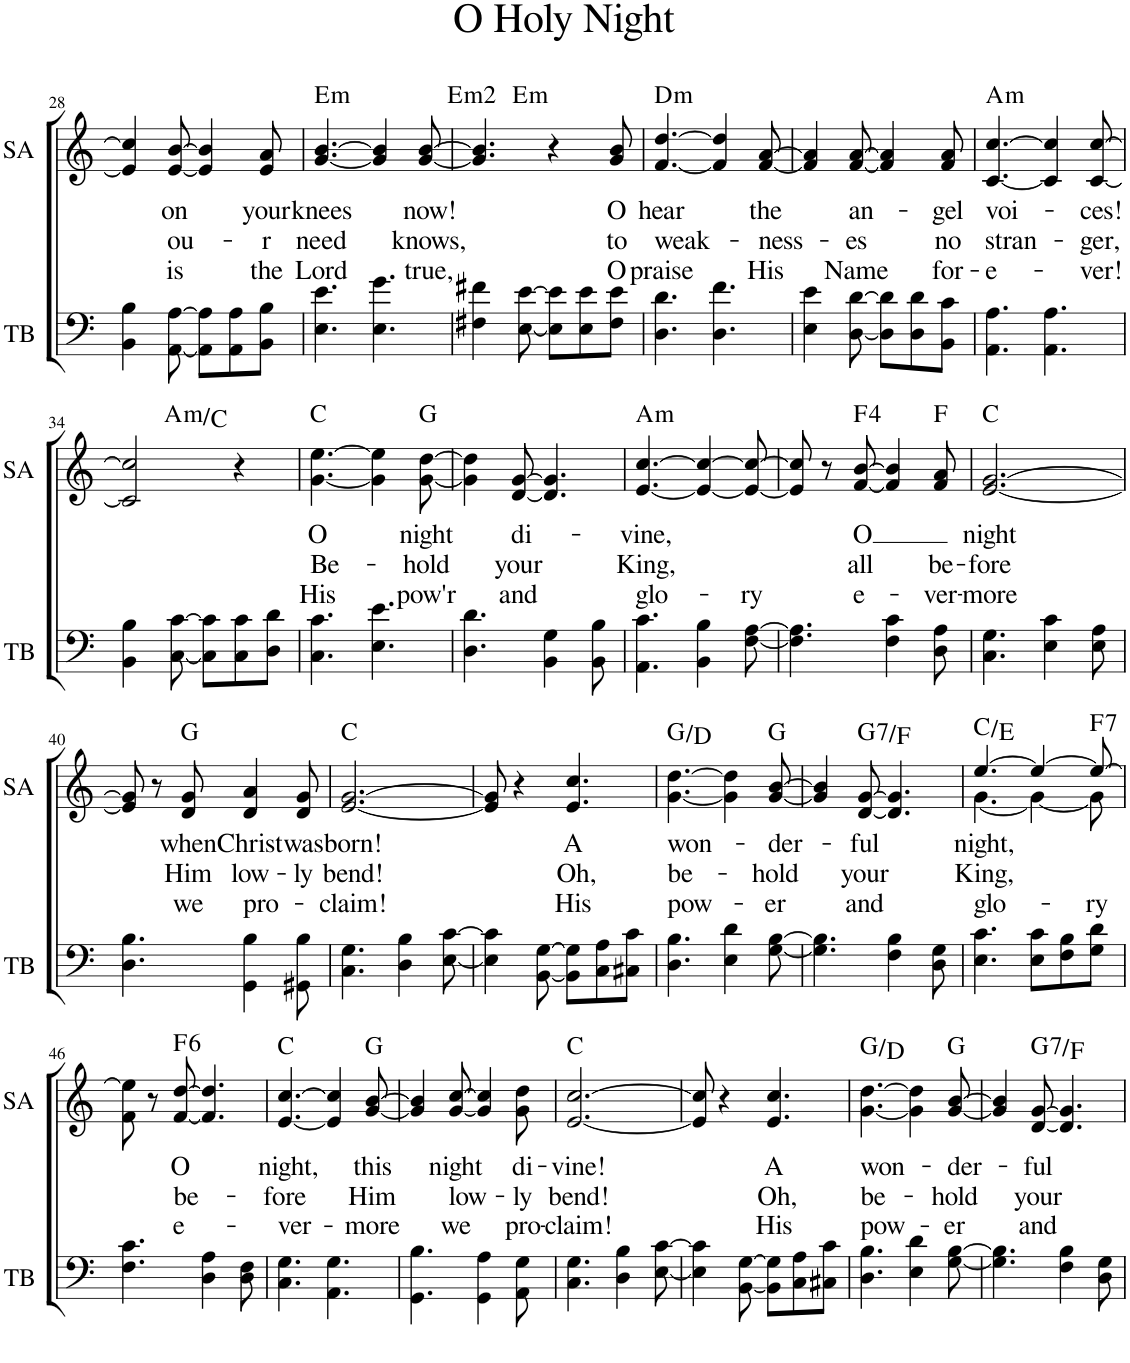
**kern	**kern	**text	**text	**text	**harte
*part2	*part1	*part1	*part1	*part1	*part1
*staff2	*staff1	*staff1	*staff1	*staff1	*
*I"Tenor &amp; Bass	*I"Soprano &amp; Alto	*	*	*	*
*I'TB	*I'SA	*	*	*	*
!!LO:PB:g=z
*clefF4	*clefG2	*	*	*	*
*k[]	*k[]	*	*	*	*
*M6/8	*M6/8	*	*	*	*
=28	=28	=28	=28	=28	=28
4BB\ 4B\	4e/] 4cc/]	.	.	.	.
!	!	!LO:LY:b	!LO:LY:b	!LO:LY:b	!
[8AA\ [8A\	[8e/ [8b/	on	ou-	is	.
8AA\] 8A\]L	4e/] 4b/]	.	.	.	.
8AA\ 8A\	.	.	.	.	.
!	!	!LO:LY:b	!LO:LY:b	!LO:LY:b	!
8BB\ 8B\J	8e/ 8a/	your	-r	the	.
=29	=29	=29	=29	=29	=29
!	!	!LO:LY:b	!LO:LY:b	!LO:LY:b	!LO:H:kt=m
4.E\ 4.e\	[4.g/ [4.b/	knees	need	Lord	E:min
4.E\ 4.g\	4g/] 4b/]	.	.	.	.
!	!	!LO:LY:b	!LO:LY:b	!LO:LY:b	!
.	[8g/ [8b/	now!	knows,	true,	.
=30	=30	=30	=30	=30	=30
!	!	!	!	!	!LO:H:kt=m
4F#X\ 4f#X\	4.g/] 4.b/]	.	.	.	E:min(2)
[8E\ [8e\	.	.	.	.	.
!	!	!	!	!	!LO:H:kt=m
8E\] 8e\]L	4r	.	.	.	E:min
8E\ 8e\	.	.	.	.	.
!	!	!LO:LY:b	!LO:LY:b	!LO:LY:b	!
8F#\ 8e\J	8g/ 8b/	O	to	O	.
=31	=31	=31	=31	=31	=31
!	!	!LO:LY:b	!LO:LY:b	!LO:LY:b	!LO:H:kt=m
4.D\ 4.d\	[4.f/ [4.dd/	hear	weak-	praise	D:min
4.D\ 4.f\	4f/] 4dd/]	.	.	.	.
!	!	!LO:LY:b	!LO:LY:b	!LO:LY:b	!
.	[8f/ [8a/	the	-ness-	His	.
=32	=32	=32	=32	=32	=32
4E\ 4e\	4f/] 4a/]	.	.	.	.
!	!	!LO:LY:b	!LO:LY:b	!LO:LY:b	!
[8D\ [8d\	[8f/ [8a/	an-	-es	Name	.
8D\] 8d\]L	4f/] 4a/]	.	.	.	.
8D\ 8d\	.	.	.	.	.
!	!	!LO:LY:b	!LO:LY:b	!LO:LY:b	!
8BB\ 8c\J	8f/ 8a/	-gel	no	for-	.
=33	=33	=33	=33	=33	=33
!	!	!LO:LY:b	!LO:LY:b	!LO:LY:b	!LO:H:kt=m
4.AA\ 4.A\	[4.c/ [4.cc/	voi-	stran-	-e-	A:min
4.AA\ 4.A\	4c/] 4cc/]	.	.	.	.
!	!	!LO:LY:b	!LO:LY:b	!LO:LY:b	!
.	[8c/ [8cc/	-ces!	-ger,	-ver!	.
!!LO:LB:g=z
=34	=34	=34	=34	=34	=34
*	*^	*	*	*	*
4BB\ 4B\	2c/] 2cc/]	4.ryy	.	.	.	.
[8C\ [8c\	.	.	.	.	.	.
!	!	!	!	!	!	!LO:H:kt=m
8C\] 8c\]L	.	4.ryy	.	.	.	A:min/b3
8C\ 8c\	4r	.	.	.	.	.
8D\ 8d\J	.	.	.	.	.	.
=35	=35	=35	=35	=35	=35	=35
!	!	!	!LO:LY:b	!LO:LY:b	!LO:LY:b	!
*	*v	*v	*	*	*	*
4.C\ 4.c\	[4.g\ [4.ee\	O	Be-	His	C:maj
4.E\ 4.e\	4g\] 4ee\]	.	.	.	.
!	!	!LO:LY:b	!LO:LY:b	!LO:LY:b	!
.	[8g\ [8dd\	night	-hold	pow'r	G:maj
=36	=36	=36	=36	=36	=36
4.D\ 4.d\	4g\] 4dd\]	.	.	.	.
!	!	!LO:LY:b	!LO:LY:b	!LO:LY:b	!
.	[8d/ [8g/	di-	your	and	.
4BB\ 4G\	4.d/] 4.g/]	.	.	.	.
8BB\ 8B\	.	.	.	.	.
=37	=37	=37	=37	=37	=37
!	!	!LO:LY:b	!LO:LY:b	!LO:LY:b	!LO:H:kt=m
4.AA\ 4.c\	[4.e/ [4.cc/	-vine,	King,	glo-	A:min
4BB\ 4B\	4e/_ 4cc/_	.	.	.	.
!	!	!	!	!LO:LY:b	!
[8F\ [8A\	8e/_ 8cc/_	.	.	-ry	.
=38	=38	=38	=38	=38	=38
4.F\] 4.A\]	8e/] 8cc/]	.	.	.	.
.	8r	.	.	.	.
!	!	!LO:LY:b	!LO:LY:b	!LO:LY:b	!
.	[8f/ [8bn/	O	all	e-	F:maj(4)
4F\ 4c\	4f/] 4b/]	.	.	.	.
!	!	!	!LO:LY:b	!LO:LY:b	!
8D\ 8A\	8f/ 8a/	.	be-	-ver-	F:maj
=39	=39	=39	=39	=39	=39
!	!	!LO:LY:b	!LO:LY:b	!LO:LY:b	!
4.C\ 4.G\	[2.e/ [2.g/	night	-fore	-more	C:maj
4E\ 4c\	.	.	.	.	.
8E\ 8A\	.	.	.	.	.
!!LO:LB:g=z
=40	=40	=40	=40	=40	=40
4.D\ 4.B\	8e/] 8g/]	.	.	.	.
.	8r	.	.	.	.
!	!	!LO:LY:b	!LO:LY:b	!LO:LY:b	!
.	8d/ 8g/	when	Him	we	G:maj
!	!	!LO:LY:b	!LO:LY:b	!LO:LY:b	!
4GG\ 4B\	4d/ 4a/	Christ	low-	pro-	.
!	!	!LO:LY:b	!LO:LY:b	!	!
8GG#X\ 8B\	8d/ 8g/	was	-ly	.	.
=41	=41	=41	=41	=41	=41
!	!	!LO:LY:b	!LO:LY:b	!LO:LY:b	!
4.C\ 4.G\	[2.e/ [2.g/	born!	bend!	-claim!	C:maj
4D\ 4B\	.	.	.	.	.
[8E\ [8c\	.	.	.	.	.
=42	=42	=42	=42	=42	=42
4E\] 4c\]	8e/] 8g/]	.	.	.	.
.	4r	.	.	.	.
[8BB\ [8G\	.	.	.	.	.
!	!	!LO:LY:b	!LO:LY:b	!LO:LY:b	!
8BB\] 8G\]L	4.e/ 4.cc/	A	Oh,	His	.
8C\ 8A\	.	.	.	.	.
8C#X\ 8c\J	.	.	.	.	.
=43	=43	=43	=43	=43	=43
!	!	!LO:LY:b	!LO:LY:b	!LO:LY:b	!
4.D\ 4.B\	[4.g\ [4.dd\	won-	be-	pow-	G:maj/5
4E\ 4d\	4g\] 4dd\]	.	.	.	.
!	!	!LO:LY:b	!LO:LY:b	!LO:LY:b	!
[8G\ [8B\	[8g/ [8b/	-der-	-hold	-er	G:maj
=44	=44	=44	=44	=44	=44
4.G\] 4.B\]	4g/] 4b/]	.	.	.	.
!	!	!LO:LY:b	!LO:LY:b	!LO:LY:b	!LO:H:kt=7
.	[8d/ [8g/	-ful	your	and	G:7/b7
4F\ 4B\	4.d/] 4.g/]	.	.	.	.
8D\ 8G\	.	.	.	.	.
=45	=45	=45	=45	=45	=45
!	!	!LO:LY:b	!LO:LY:b	!LO:LY:b	!
*	*^	*	*	*	*
4.E\ 4.c\	[4.ee/	[4.g\	night,	King,	glo-	C:maj/3
8E\ 8c\L	4ee/_	4g\_	.	.	.	.
8F\ 8B\	.	.	.	.	.	.
!	!	!	!	!	!LO:LY:b	!LO:H:kt=7
8G\ 8d\J	8ee/_	8g\]	.	.	-ry	F:7
*	*v	*v	*	*	*	*
!!LO:LB:g=z
=46	=46	=46	=46	=46	=46
4.F\ 4.c\	8f\ 8een\]	.	.	.	.
.	8r	.	.	.	.
!	!	!LO:LY:b	!LO:LY:b	!LO:LY:b	!LO:H:kt=6
.	[8f/ [8dd/	O	be-	e-	F:maj6
4D\ 4A\	4.f/] 4.dd/]	.	.	.	.
8D\ 8F\	.	.	.	.	.
=47	=47	=47	=47	=47	=47
!	!	!LO:LY:b	!LO:LY:b	!LO:LY:b	!
4.C\ 4.G\	[4.e/ [4.cc/	night,	-fore	-ver-	C:maj
4.AA\ 4.G\	4e/] 4cc/]	.	.	.	.
!	!	!LO:LY:b	!LO:LY:b	!LO:LY:b	!
.	[8g/ [8b/	this	Him	-more	G:maj
=48	=48	=48	=48	=48	=48
4.GG\ 4.B\	4g/] 4b/]	.	.	.	.
!	!	!LO:LY:b	!LO:LY:b	!LO:LY:b	!
.	[8g/ [8cc/	night	low-	we	.
4GG\ 4A\	4g/] 4cc/]	.	.	.	.
!	!	!LO:LY:b	!LO:LY:b	!LO:LY:b	!
8AA\ 8G\	8g\ 8dd\	di-	-ly	pro-	.
=49	=49	=49	=49	=49	=49
!	!	!LO:LY:b	!LO:LY:b	!LO:LY:b	!
4.C\ 4.G\	[2.e/ [2.cc/	-vine!	bend!	-claim!	C:maj
4D\ 4B\	.	.	.	.	.
[8E\ [8c\	.	.	.	.	.
=50	=50	=50	=50	=50	=50
4E\] 4c\]	8e/] 8cc/]	.	.	.	.
.	4r	.	.	.	.
[8BB\ [8G\	.	.	.	.	.
!	!	!LO:LY:b	!LO:LY:b	!LO:LY:b	!
8BB\] 8G\]L	4.e/ 4.cc/	A	Oh,	His	.
8C\ 8A\	.	.	.	.	.
8C#X\ 8c\J	.	.	.	.	.
=51	=51	=51	=51	=51	=51
!	!	!LO:LY:b	!LO:LY:b	!LO:LY:b	!
4.D\ 4.B\	[4.g\ [4.dd\	won-	be-	pow-	G:maj/5
4E\ 4d\	4g\] 4dd\]	.	.	.	.
!	!	!LO:LY:b	!LO:LY:b	!LO:LY:b	!
[8G\ [8B\	[8g/ [8b/	-der-	-hold	-er	G:maj
=52	=52	=52	=52	=52	=52
4.G\] 4.B\]	4g/] 4b/]	.	.	.	.
!	!	!LO:LY:b	!LO:LY:b	!LO:LY:b	!LO:H:kt=7
.	[8d/ [8g/	-ful	your	and	G:7/b7
4F\ 4B\	4.d/] 4.g/]	.	.	.	.
8D\ 8G\	.	.	.	.	.
=	=	=	=	=	=
*-	*-	*-	*-	*-	*-
